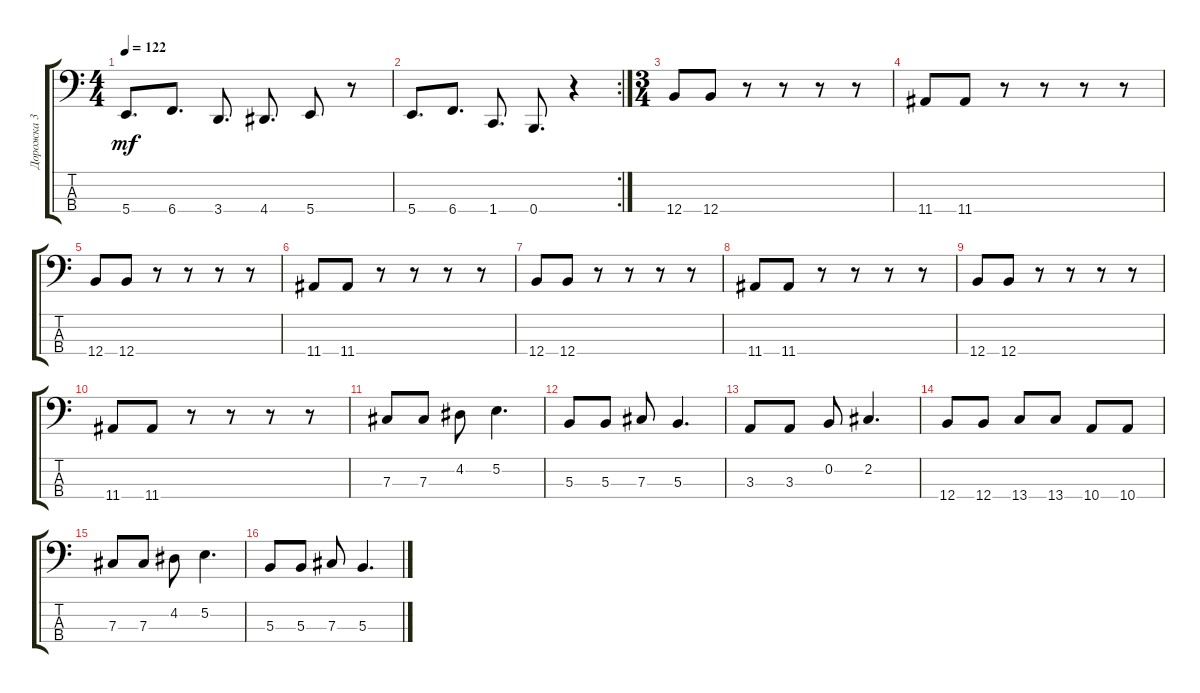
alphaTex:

\track ("Дорожка 3" "Дорожка 3") {instrument electricbasspick}
\staff {score tabs}
\tuning (E2 B1 Gb1 B0) {hide}
\ts (4 4)
\tempo 122
\clef f4
\ks c
5.4.8{d dy mf} 6.4.8{d} 3.4.8{d} 4.4.8{d} 5.4.8 r.8 |
\rc 2
5.4.8{d} 6.4.8{d} 1.4.8{d} 0.4.8{d} r.4 |
\ts (3 4)
12.4.8 12.4.8 r.8 r.8 r.8 r.8 |
11.4.8 11.4.8 r.8 r.8 r.8 r.8 |
12.4.8 12.4.8 r.8 r.8 r.8 r.8 |
11.4.8 11.4.8 r.8 r.8 r.8 r.8 |
12.4.8 12.4.8 r.8 r.8 r.8 r.8 |
11.4.8 11.4.8 r.8 r.8 r.8 r.8 |
12.4.8 12.4.8 r.8 r.8 r.8 r.8 |
11.4.8 11.4.8 r.8 r.8 r.8 r.8 |
7.3.8 7.3.8 4.2.8 5.2.4{d} |
5.3.8 5.3.8 7.3.8 5.3.4{d} |
3.3.8 3.3.8 0.2.8 2.2.4{d} |
12.4.8 12.4.8 13.4.8 13.4.8 10.4.8 10.4.8 |
7.3.8 7.3.8 4.2.8 5.2.4{d} |
5.3.8 5.3.8 7.3.8 5.3.4{d}
